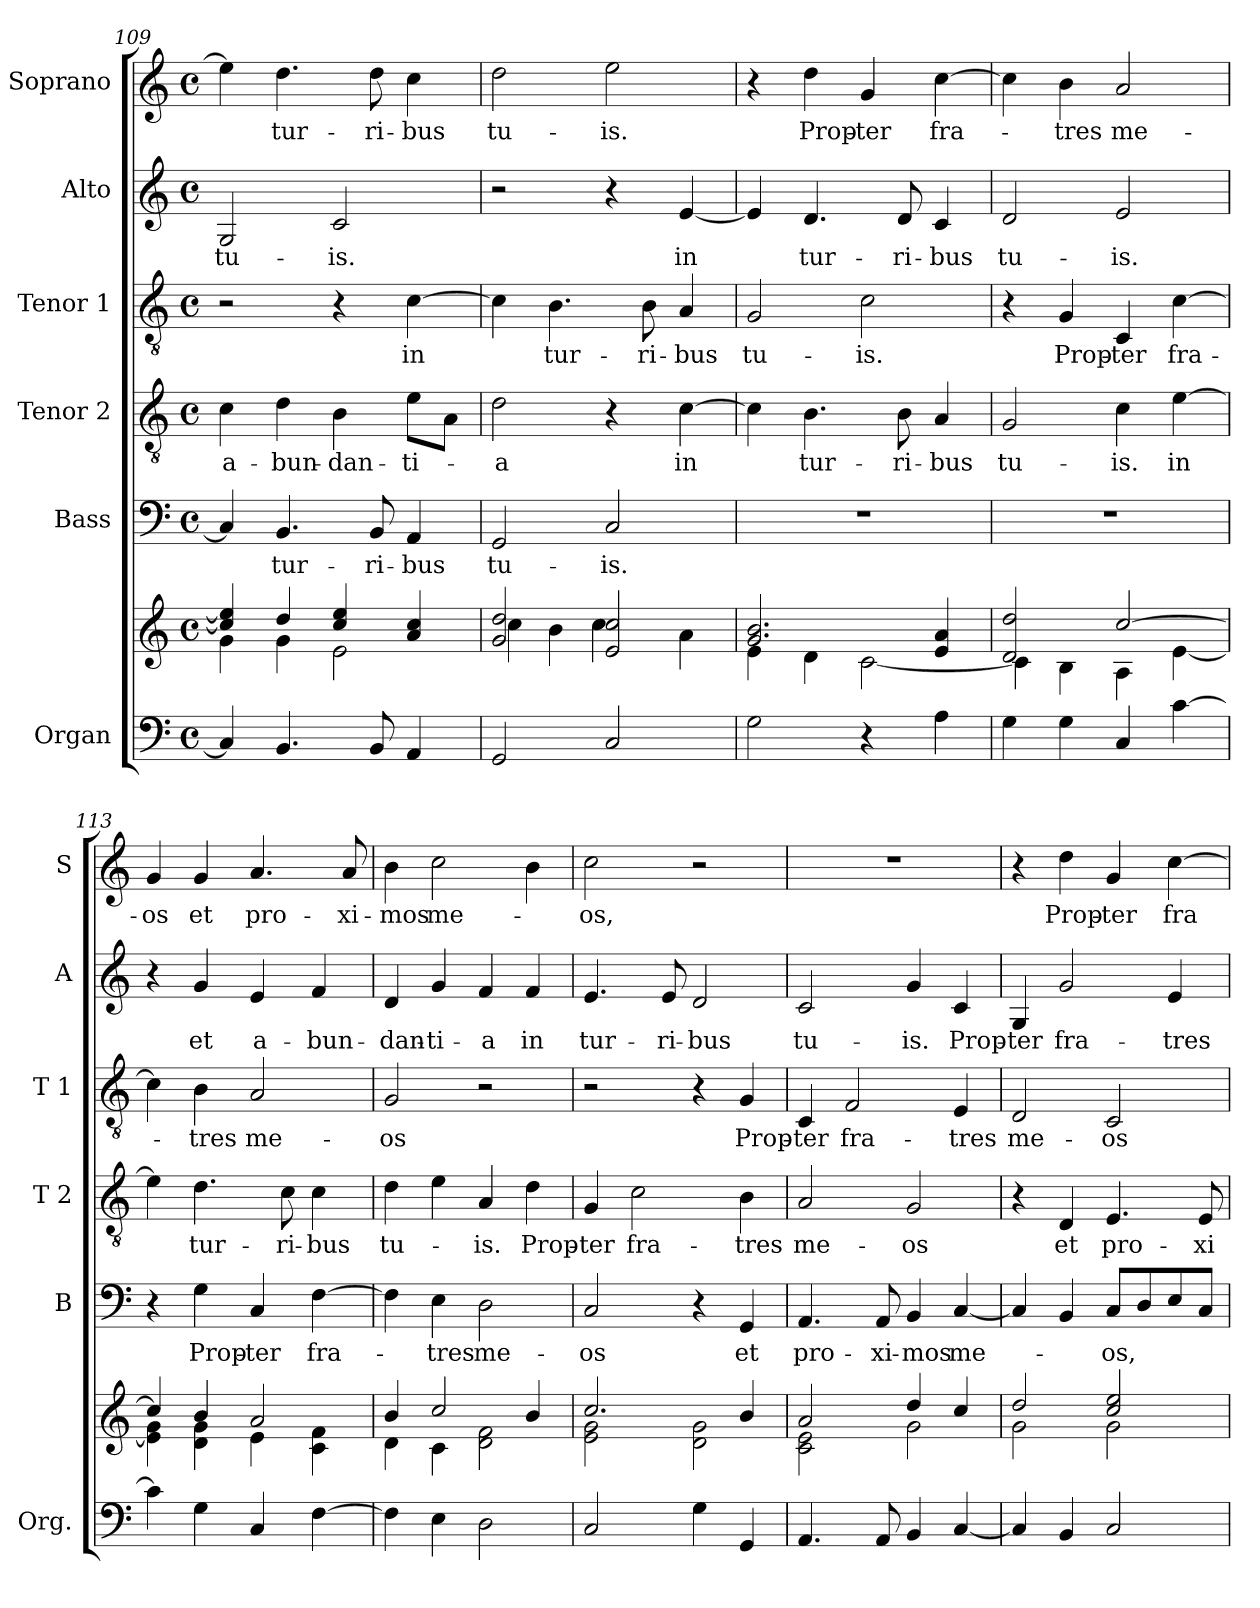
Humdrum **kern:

**kern	**kern	**kern	**text	**kern	**text	**kern	**text	**kern	**text	**kern	**text
*part6	*part6	*part5	*part5	*part4	*part4	*part3	*part3	*part2	*part2	*part1	*part1
*staff7	*staff6	*staff5	*staff5	*staff4	*staff4	*staff3	*staff3	*staff2	*staff2	*staff1	*staff1
*I"Organ	*	*I"Bass	*	*I"Tenor 2	*	*I"Tenor 1	*	*I"Alto	*	*I"Soprano	*
*I'Org.	*	*I'B	*	*I'T 2	*	*I'T 1	*	*I'A	*	*I'S	*
*clefF4	*clefG2	*clefF4	*	*clefGv2	*	*clefGv2	*	*clefG2	*	*clefG2	*
*k[]	*k[]	*k[]	*	*k[]	*	*k[]	*	*k[]	*	*k[]	*
*M4/4	*M4/4	*M4/4	*	*M4/4	*	*M4/4	*	*M4/4	*	*M4/4	*
*met(c)	*met(c)	*met(c)	*	*met(c)	*	*met(c)	*	*met(c)	*	*met(c)	*
=109	=109	=109	=109	=109	=109	=109	=109	=109	=109	=109	=109
*	*^	*	*	*	*	*	*	*	*	*	*
!	!	!	!	!	!	!LO:LY:b	!	!	!	!LO:LY:b	!	!
4C/]	4cc!/] 4ee!/]	4g!\	4C/]	.	4c\	a-	2r	.	2G/	tu-	4ee\]	.
!	!	!	!	!LO:LY:b	!	!LO:LY:b	!	!	!	!	!	!LO:LY:b
4.BB/	4dd!/	4g!\	4.BB/	tur-	4d\	-bun-	.	.	.	.	4.dd\	tur-
!	!	!	!	!	!	!LO:LY:b	!	!	!	!LO:LY:b	!	!
.	4cc!/ 4ee!/	2e!\	.	.	4B\	-dan-	4r	.	2c/	-is.	.	.
!	!	!	!	!LO:LY:b	!	!	!	!	!	!	!	!LO:LY:b
8BB/	.	.	8BB/	-ri-	.	.	.	.	.	.	8dd\	-ri-
!	!	!	!	!LO:LY:b	!	!LO:LY:b	!	!LO:LY:b	!	!	!	!LO:LY:b
4AA/	4a!/ 4cc!/	.	4AA/	-bus	8e\L	-ti-	[4c\	in	.	.	4cc\	-bus
.	.	.	.	.	8A\J	.	.	.	.	.	.	.
!!LO:PB:g=z
=110	=110	=110	=110	=110	=110	=110	=110	=110	=110	=110	=110	=110
!	!	!	!	!LO:LY:b	!	!LO:LY:b	!	!	!	!	!	!LO:LY:b
2GG/	2g!/ 2dd!/	4cc!\	2GG/	tu-	2d\	-a	4c\]	.	2r	.	2dd\	tu-
!	!	!	!	!	!	!	!	!LO:LY:b	!	!	!	!
.	.	4b!\	.	.	.	.	4.B\	tur-	.	.	.	.
!	!	!	!	!LO:LY:b	!	!	!	!	!	!	!	!LO:LY:b
2C/	2e!/ 2cc!/	4cc!\	2C/	-is.	4r	.	.	.	4r	.	2ee\	-is.
!	!	!	!	!	!	!	!	!LO:LY:b	!	!	!	!
.	.	.	.	.	.	.	8B\	-ri-	.	.	.	.
!	!	!	!	!	!	!LO:LY:b	!	!LO:LY:b	!	!LO:LY:b	!	!
.	.	4a!\	.	.	[4c\	in	4A/	-bus	[4e/	in	.	.
=111	=111	=111	=111	=111	=111	=111	=111	=111	=111	=111	=111	=111
!	!	!	!	!	!	!	!	!LO:LY:b	!	!	!	!
2G\	2.g!/ 2.b!/	4e!\	1r	.	4c\]	.	2G/	tu-	4e/]	.	4r	.
!	!	!	!	!	!	!LO:LY:b	!	!	!	!LO:LY:b	!	!LO:LY:b
.	.	4d!\	.	.	4.B\	tur-	.	.	4.d/	tur-	4dd\	Prop-
!	!	!	!	!	!	!	!	!LO:LY:b	!	!	!	!LO:LY:b
4r	.	[2c!\	.	.	.	.	2c\	-is.	.	.	4g/	-ter
!	!	!	!	!	!	!LO:LY:b	!	!	!	!LO:LY:b	!	!
.	.	.	.	.	8B\	-ri-	.	.	8d/	-ri-	.	.
!	!	!	!	!	!	!LO:LY:b	!	!	!	!LO:LY:b	!	!LO:LY:b
4A\	4e!/ 4a!/	.	.	.	4A/	-bus	.	.	4c/	-bus	[4cc\	fra-
=112	=112	=112	=112	=112	=112	=112	=112	=112	=112	=112	=112	=112
!	!	!	!	!	!	!LO:LY:b	!	!	!	!LO:LY:b	!	!
4G\	2d!/ 2dd!/	4c!\]	1r	.	2G/	tu-	4r	.	2d/	tu-	4cc\]	.
!	!	!	!	!	!	!	!	!LO:LY:b	!	!	!	!LO:LY:b
4G\	.	4B!\	.	.	.	.	4G/	Prop-	.	.	4b\	-tres
!	!	!	!	!	!	!LO:LY:b	!	!LO:LY:b	!	!LO:LY:b	!	!LO:LY:b
4C/	[2cc!/	4A!\	.	.	4c\	-is.	4C/	-ter	2e/	-is.	2a/	me-
!	!	!	!	!	!	!LO:LY:b	!	!LO:LY:b	!	!	!	!
[4c\	.	[4e!\	.	.	[4e\	in	[4c\	fra-	.	.	.	.
=113	=113	=113	=113	=113	=113	=113	=113	=113	=113	=113	=113	=113
!	!	!	!	!	!	!	!	!	!	!	!	!LO:LY:b
4c\]	4cc!/]	4e!\] 4g!\	4r	.	4e\]	.	4c\]	.	4r	.	4g/	-os
!	!	!	!	!LO:LY:b	!	!LO:LY:b	!	!LO:LY:b	!	!LO:LY:b	!	!LO:LY:b
4G\	4b!/	4d!\ 4g!\	4G\	Prop-	4.d\	tur-	4B\	-tres	4g/	et	4g/	et
!	!	!	!	!LO:LY:b	!	!	!	!LO:LY:b	!	!LO:LY:b	!	!LO:LY:b
4C/	2a!/	4e!\	4C/	-ter	.	.	2A/	me-	4e/	a-	4.a/	pro-
!	!	!	!	!	!	!LO:LY:b	!	!	!	!	!	!
.	.	.	.	.	8c\	-ri-	.	.	.	.	.	.
!	!	!	!	!LO:LY:b	!	!LO:LY:b	!	!	!	!LO:LY:b	!	!
[4F\	.	4c!\ 4f!\	[4F\	fra-	4c\	-bus	.	.	4f/	-bun-	.	.
!	!	!	!	!	!	!	!	!	!	!	!	!LO:LY:b
.	.	.	.	.	.	.	.	.	.	.	8a/	-xi-
=114	=114	=114	=114	=114	=114	=114	=114	=114	=114	=114	=114	=114
!	!	!	!	!	!	!LO:LY:b	!	!LO:LY:b	!	!LO:LY:b	!	!LO:LY:b
4F\]	4b!/	4d!\	4F\]	.	4d\	tu-	2G/	-os	4d/	-dan-	4b\	-mos
!	!	!	!	!LO:LY:b	!	!	!	!	!	!LO:LY:b	!	!LO:LY:b
4E\	2cc!/	4c!\	4E\	-tres	4e\	.	.	.	4g/	-ti-	2cc\	me-
!	!	!	!	!LO:LY:b	!	!LO:LY:b	!	!	!	!LO:LY:b	!	!
2D\	.	2d!\ 2f!\	2D\	me-	4A/	-is.	2r	.	4f/	-a	.	.
!	!	!	!	!	!	!LO:LY:b	!	!	!	!LO:LY:b	!	!
.	4b!/	.	.	.	4d\	Prop-	.	.	4f/	in	4b\	.
=115	=115	=115	=115	=115	=115	=115	=115	=115	=115	=115	=115	=115
!	!	!	!	!LO:LY:b	!	!LO:LY:b	!	!	!	!LO:LY:b	!	!LO:LY:b
2C/	2.cc!/	2e!\ 2g!\	2C/	-os	4G/	-ter	2r	.	4.e/	tur-	2cc\	-os,
!	!	!	!	!	!	!LO:LY:b	!	!	!	!	!	!
.	.	.	.	.	2c\	fra-	.	.	.	.	.	.
!	!	!	!	!	!	!	!	!	!	!LO:LY:b	!	!
.	.	.	.	.	.	.	.	.	8e/	-ri-	.	.
!	!	!	!	!	!	!	!	!	!	!LO:LY:b	!	!
4G\	.	2d!\ 2g!\	4r	.	.	.	4r	.	2d/	-bus	2r	.
!	!	!	!	!LO:LY:b	!	!LO:LY:b	!	!LO:LY:b	!	!	!	!
4GG/	4b!/	.	4GG/	et	4B\	-tres	4G/	Prop-	.	.	.	.
!!LO:LB:g=z
=116	=116	=116	=116	=116	=116	=116	=116	=116	=116	=116	=116	=116
!	!	!	!	!LO:LY:b	!	!LO:LY:b	!	!LO:LY:b	!	!LO:LY:b	!	!
4.AA/	2a!/	2c!\ 2e!\	4.AA/	pro-	2A/	me-	4C/	-ter	2c/	tu-	1r	.
!	!	!	!	!	!	!	!	!LO:LY:b	!	!	!	!
.	.	.	.	.	.	.	2F/	fra-	.	.	.	.
!	!	!	!	!LO:LY:b	!	!	!	!	!	!	!	!
8AA/	.	.	8AA/	-xi-	.	.	.	.	.	.	.	.
!	!	!	!	!LO:LY:b	!	!LO:LY:b	!	!	!	!LO:LY:b	!	!
4BB/	4dd!/	2g!\	4BB/	-mos	2G/	-os	.	.	4g/	-is.	.	.
!	!	!	!	!LO:LY:b	!	!	!	!LO:LY:b	!	!LO:LY:b	!	!
[4C/	4cc!/	.	[4C/	me-	.	.	4E/	-tres	4c/	Prop-	.	.
=117	=117	=117	=117	=117	=117	=117	=117	=117	=117	=117	=117	=117
!	!	!	!	!	!	!	!	!LO:LY:b	!	!LO:LY:b	!	!
4C/]	2dd!/	2g!\	4C/]	.	4r	.	2D/	me-	4G/	-ter	4r	.
!	!	!	!	!	!	!LO:LY:b	!	!	!	!LO:LY:b	!	!LO:LY:b
4BB/	.	.	4BB/	.	4D/	et	.	.	2g/	fra-	4dd\	Prop-
!	!	!	!	!LO:LY:b	!	!LO:LY:b	!	!LO:LY:b	!	!	!	!LO:LY:b
2C/	2cc!/ 2ee!/	2g!\	8C/L	-os,	4.E/	pro-	2C/	-os	.	.	4g/	-ter
.	.	.	8D/	.	.	.	.	.	.	.	.	.
!	!	!	!	!	!	!	!	!	!	!LO:LY:b	!	!LO:LY:b
.	.	.	8E/	.	.	.	.	.	4e/	-tres	[4cc\	fra-
!	!	!	!	!	!	!LO:LY:b	!	!	!	!	!	!
.	.	.	8C/J	.	8E/	-xi-	.	.	.	.	.	.
*	*v	*v	*	*	*	*	*	*	*	*	*	*
=	=	=	=	=	=	=	=	=	=	=	=
*-	*-	*-	*-	*-	*-	*-	*-	*-	*-	*-	*-
